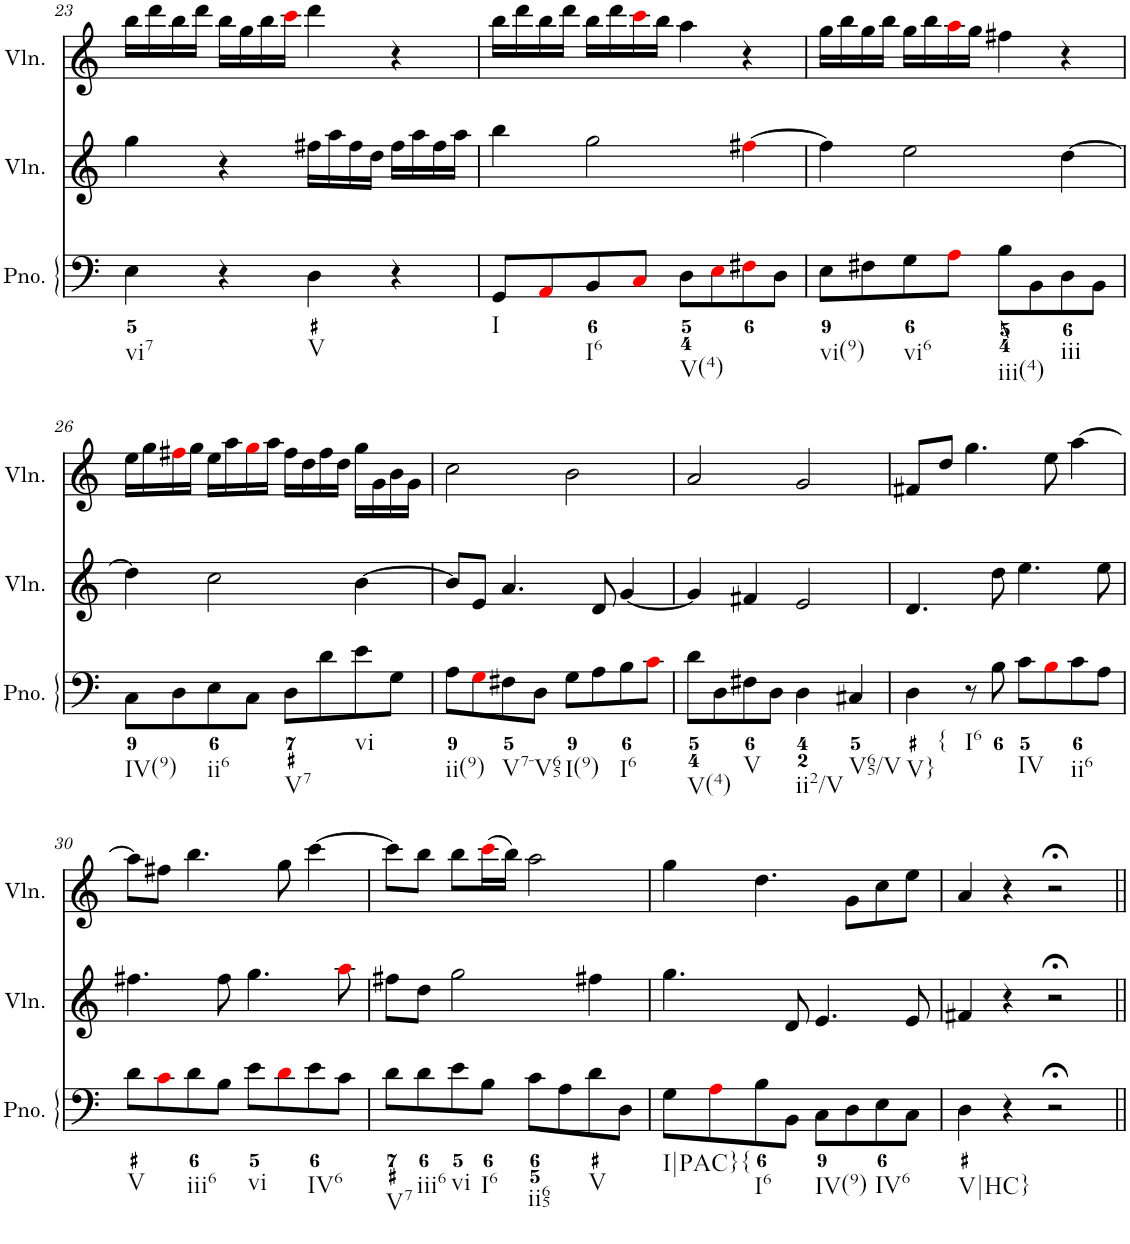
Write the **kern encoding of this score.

**kern	**kern	**kern
*part3	*part2	*part1
*staff3	*staff2	*staff1
*I"Piano	*I"Violin	*I"Violin
*I'Pno.	*I'Vln.	*I'Vln.
!!LO:PB:g=z
*clefF4	*clefG2	*clefG2
*k[]	*k[]	*k[]
*M4/4	*M4/4	*M4/4
*met(c)	*met(c)	*met(c)
=23	=23	=23
!LO:TX:b:t=vi7	!	!
4E\	4gg\	16bb\LL
.	.	16ddd\
.	.	16bb\
.	.	16ddd\JJ
4r	4r	16bb\LL
.	.	16gg\
.	.	16bb\
.	.	16ccci\JJ
!LO:TX:b:t=V	!	!
4D\	16ff#X\LL	4ddd\
.	16aa\	.
.	16ff#\	.
.	16dd\JJ	.
4r	16ff#\LL	4r
.	16aa\	.
.	16ff#\	.
.	16aa\JJ	.
=24	=24	=24
!LO:TX:b:t=I	!	!
8GG/L	4bb\	16bb\LL
.	.	16ddd\
8AAi/	.	16bb\
.	.	16ddd\JJ
!LO:TX:b:t=I6	!	!
8BB/	2gg\	16bb\LL
.	.	16ddd\
8Ci/J	.	16ccci\
.	.	16bb\JJ
!LO:TX:b:t=V(4)	!	!
8D\L	.	4aa\
8Ei\	.	.
8F#Xi\	[4ff#Xi\	4r
8D\J	.	.
=25	=25	=25
!LO:TX:b:t=vi(9)	!	!
8E\L	4ff#\]	16gg\LL
.	.	16bb\
8F#X\	.	16gg\
.	.	16bb\JJ
!LO:TX:b:t=vi6	!	!
8G\	2ee\	16gg\LL
.	.	16bb\
8Ai\J	.	16aai\
.	.	16gg\JJ
!LO:TX:b:t=iii(4)	!	!
8B\L	.	4ff#X\
8BB\	.	.
!LO:TX:b:t=iii	!	!
8D\	[4dd\	4r
8BB\J	.	.
!!LO:LB:g=z
=26	=26	=26
!LO:TX:b:t=IV(9)	!	!
8C\L	4dd\]	16ee\LL
.	.	16gg\
8D\	.	16ff#Xi\
.	.	16gg\JJ
!LO:TX:b:t=ii6	!	!
8E\	2cc\	16ee\LL
.	.	16aa\
8C\J	.	16ggi\
.	.	16aa\JJ
!LO:TX:b:t=V7	!	!
8D\L	.	16ff#\LL
.	.	16dd\
8d\	.	16ff#\
.	.	16dd\JJ
!LO:TX:b:t=vi	!	!
8e\	[4b\	16gg\LL
.	.	16g\
8G\J	.	16b\
.	.	16g\JJ
=27	=27	=27
!LO:TX:b:t=ii(9)	!	!
8A\L	8b/L]	2cc\
8Gi\	8e/J	.
!LO:TX:b:t=V7-V65	!	!
8F#X\	4.a/	.
8D\J	.	.
!LO:TX:b:t=I(9)	!	!
8G\L	.	2b\
8A\	8d/	.
!LO:TX:b:t=I6	!	!
8B\	[4g/	.
8ci\J	.	.
=28	=28	=28
!LO:TX:b:t=V(4)	!	!
8d\L	4g/]	2a/
8D\	.	.
!LO:TX:b:t=V	!	!
8F#X\	4f#X/	.
8D\J	.	.
!LO:TX:b:t=ii2/V	!	!
4D\	2e/	2g/
!LO:TX:b:t=V65/V	!	!
4C#X/	.	.
=29	=29	=29
!LO:TX:b:t=V}	!	!
!LO:TX:b:t={	!	!
4D\	4.d/	8f#X/L
.	.	8dd/J
!LO:TX:b:t=I6	!	!
8r	.	4.gg\
8B\	8dd\	.
!LO:TX:b:t=IV	!	!
8c\L	4.ee\	.
8Bi\	.	8ee\
!LO:TX:b:t=ii6	!	!
8c\	.	[4aa\
8A\J	8ee\	.
!!LO:LB:g=z
=30	=30	=30
!LO:TX:b:t=V	!	!
8d\L	4.ff#X\	8aa\L]
8ci\	.	8ff#X\J
!LO:TX:b:t=iii6	!	!
8d\	.	4.bb\
8B\J	8ff#\	.
!LO:TX:b:t=vi	!	!
8e\L	4.gg\	.
8di\	.	8gg\
!LO:TX:b:t=IV6	!	!
8e\	.	[4ccc\
8c\J	8aai\	.
=31	=31	=31
!LO:TX:b:t=V7	!	!
8d\L	8ff#X\L	8ccc\L]
!LO:TX:b:t=iii6	!	!
8d\	8dd\J	8bb\J
!LO:TX:b:t=vi	!	!
8e\	2gg\	8bb\L
!LO:TX:b:t=I6	!	!
8B\J	.	(16ccci\L
.	.	16bb\JJ)
!LO:TX:b:t=ii65	!	!
8c\L	.	2aa\
8A\	.	.
!LO:TX:b:t=V	!	!
8d\	4ff#X\	.
8D\J	.	.
=32	=32	=32
!LO:TX:b:t=I|PAC}{	!	!
8G\L	4.gg\	4gg\
8Ai\	.	.
!LO:TX:b:t=I6	!	!
8B\	.	4.dd\
8BB\J	8d/	.
!LO:TX:b:t=IV(9)	!	!
8C\L	4.e/	.
8D\	.	8g\L
!LO:TX:b:t=IV6	!	!
8E\	.	8cc\
8C\J	8e/	8ee\J
=33	=33	=33
!LO:TX:b:t=V|HC}	!	!
4D\	4f#X/	4a/
4r	4r	4r
2r;<	2r;<	2r;<
=||	=||	=||
*-	*-	*-
